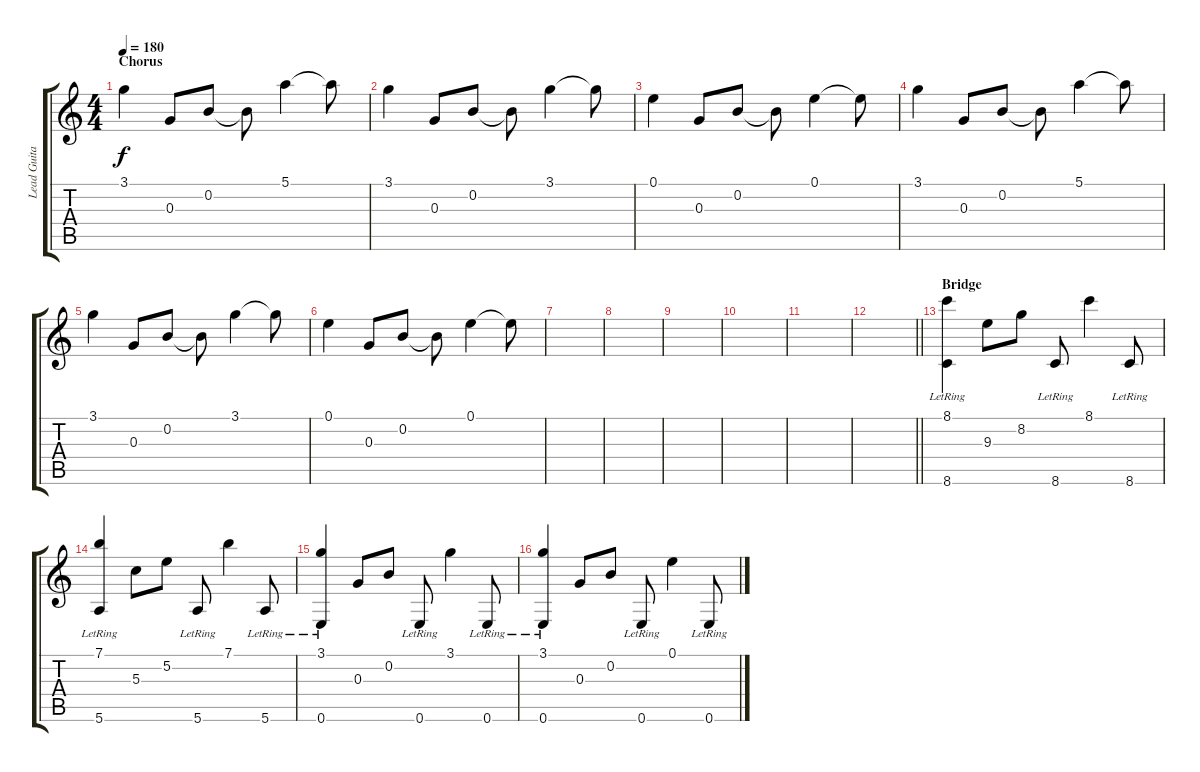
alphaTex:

\track ("Lead Guitar" "Lead Guita") {instrument acousticguitarsteel}
\staff {score tabs}
\tuning (E4 B3 G3 D3 A2 E2) {hide}
\ts (4 4)
\section ("" "Chorus")
\tempo 180
\clef g2
\ks c
3.1.4{dy f volume 7 instrument banjo} 0.3.8 0.2.8 0.2{t}.8 5.1.4 5.1{t}.8 |
3.1.4 0.3.8 0.2.8 0.2{t}.8 3.1.4 3.1{t}.8 |
0.1.4 0.3.8 0.2.8 0.2{t}.8 0.1.4 0.1{t}.8 |
3.1.4 0.3.8 0.2.8 0.2{t}.8 5.1.4 5.1{t}.8 |
3.1.4 0.3.8 0.2.8 0.2{t}.8 3.1.4 3.1{t}.8 |
0.1.4 0.3.8 0.2.8 0.2{t}.8 0.1.4 0.1{t}.8 |
|
|
|
|
|
\barLineRight lightlight
|
\section ("" "Bridge")
(8.1 8.6{lr}).4{volume 13 instrument acousticguitarsteel} 9.3.8 8.2.8 8.6{lr}.8 8.1.4 8.6{lr}.8 |
(7.1 5.6{lr}).4 5.3.8 5.2.8 5.6{lr}.8 7.1.4 5.6{lr}.8 |
(3.1 0.6{lr}).4 0.3.8 0.2.8 0.6{lr}.8 3.1.4 0.6{lr}.8 |
(3.1 0.6{lr}).4 0.3.8 0.2.8 0.6{lr}.8 0.1.4 0.6{lr}.8
